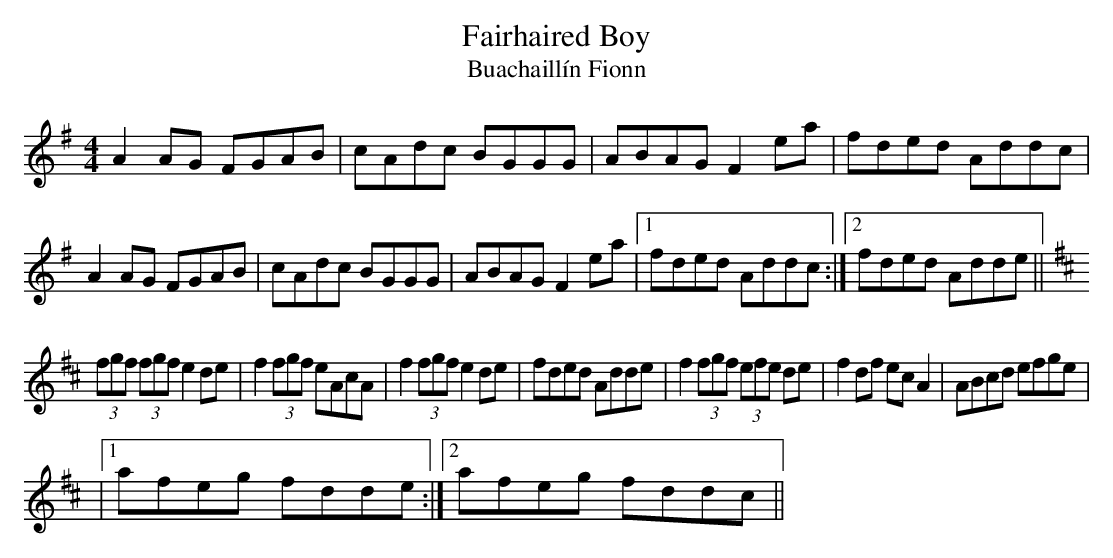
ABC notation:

X:1
T: Fairhaired Boy
T: Buachaill\'in Fionn
L: 1/8
M: 4/4
K: Ador
A2 AG FGAB|cAdc BGGG|ABAG F2 ea|fded Addc|
A2 AG FGAB|cAdc BGGG|ABAG F2 ea|1 fded Addc :|2\
fded Adde||
K: D
(3fgf (3fgf e2 de|f2 (3fgf eAcA|f2 (3fgf e2 de|\
fded Adde|f2 (3fgf (3efe de|f2 df ec A2|ABcd efge|
|1 afeg fdde :|2 afeg fddc ||
